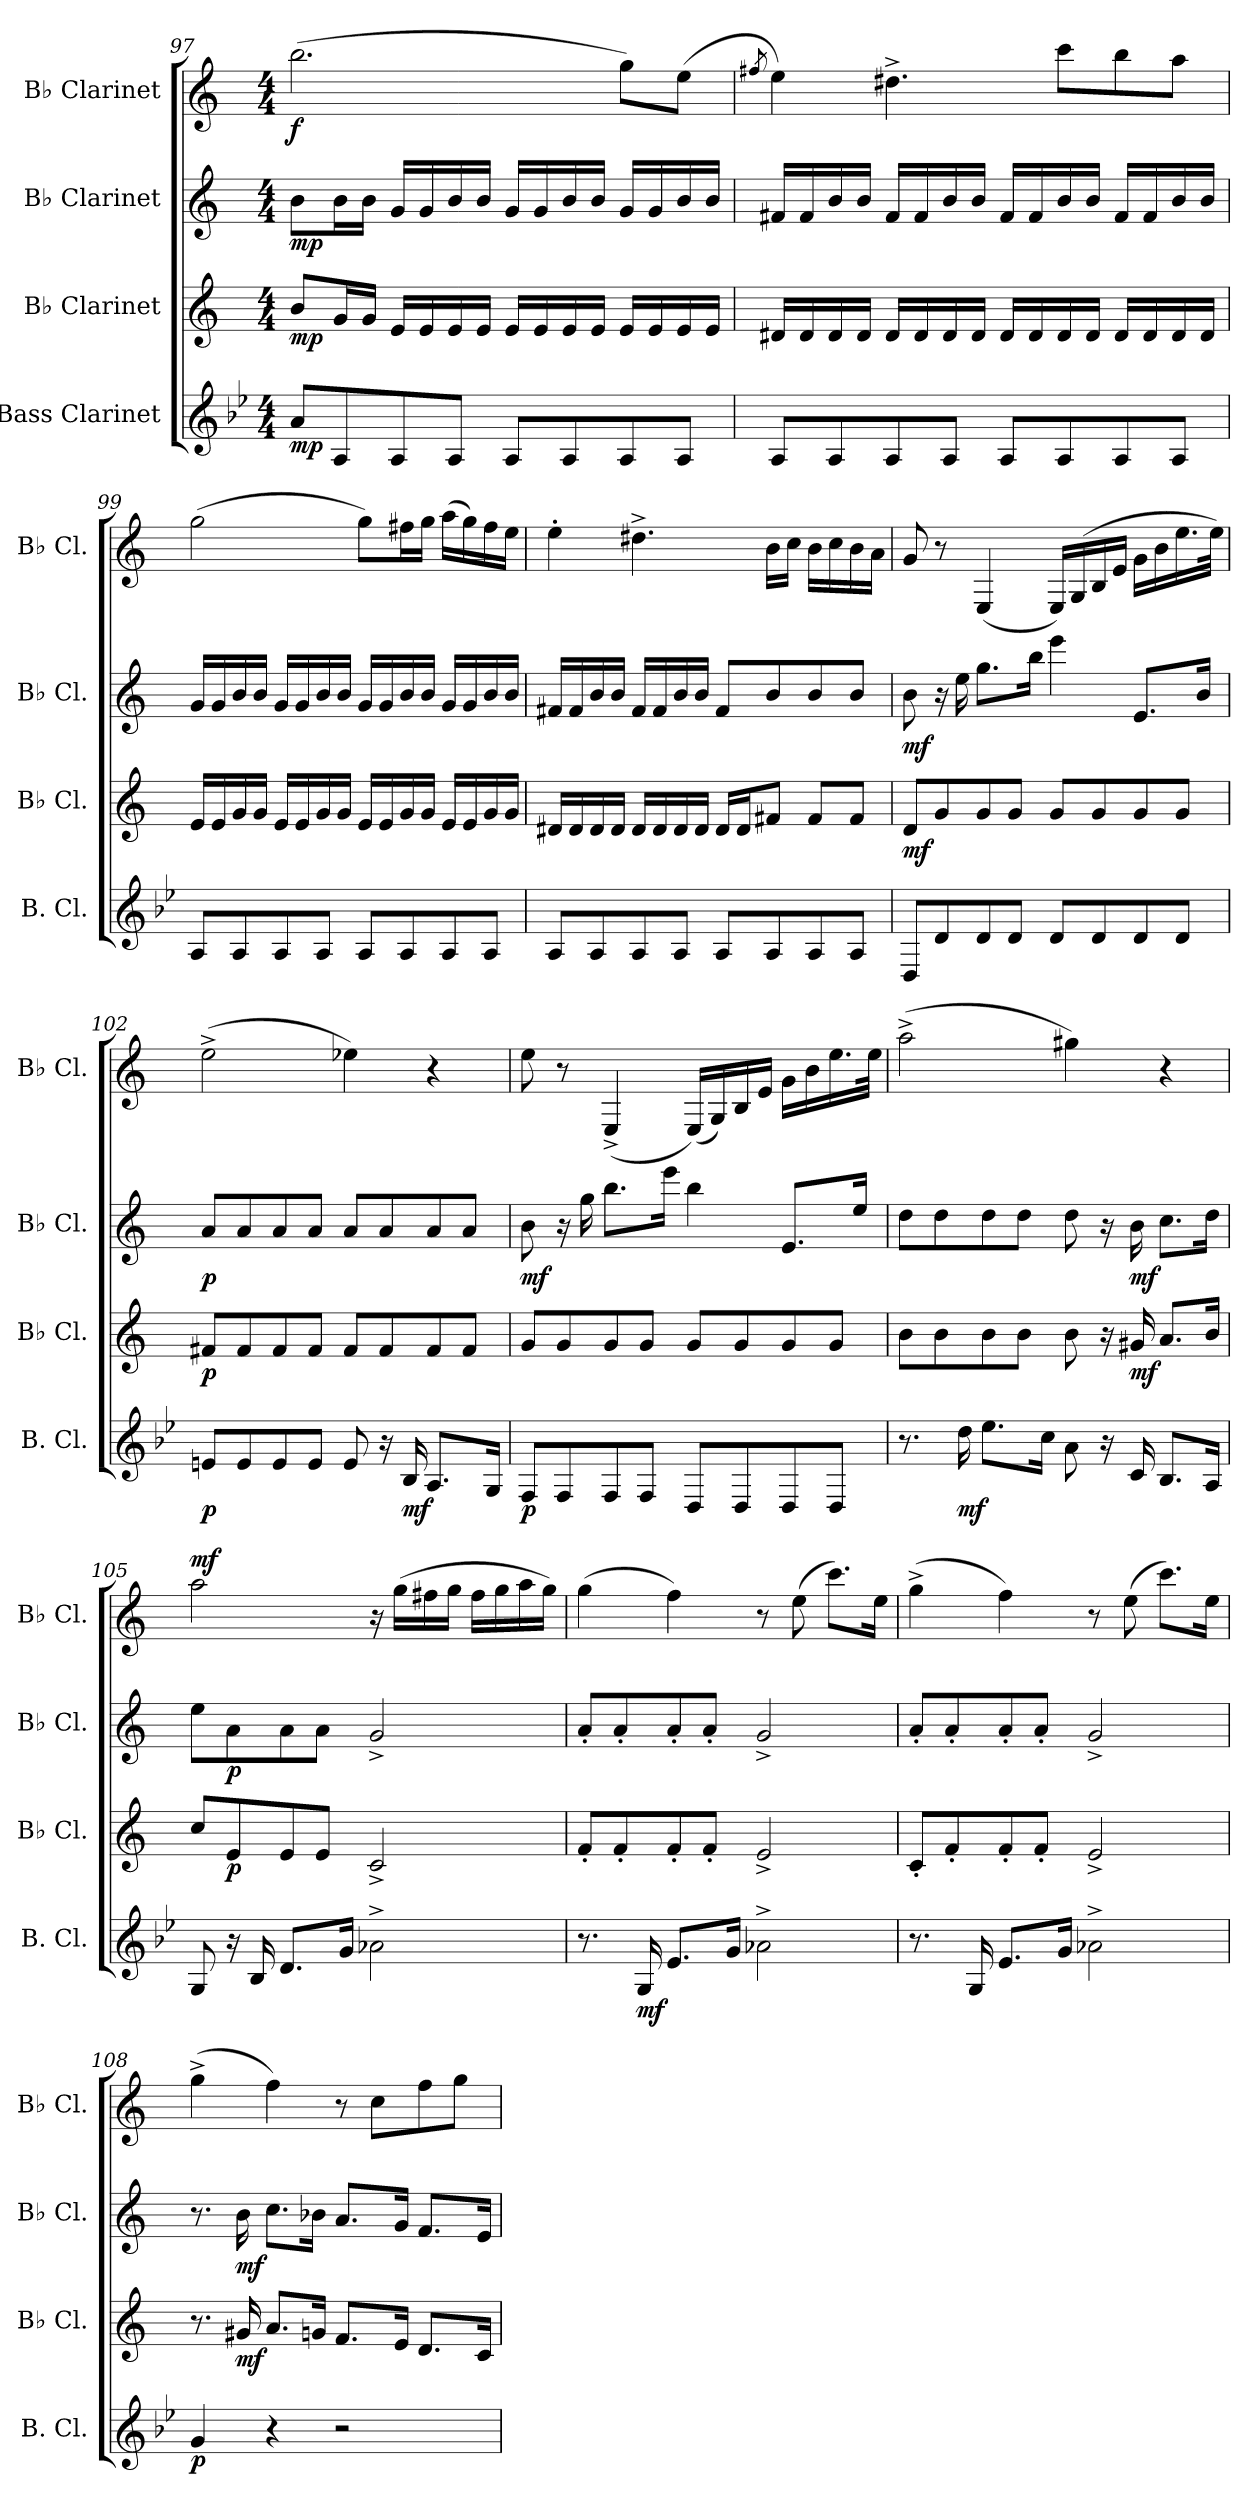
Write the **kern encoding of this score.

**kern	**dynam	**kern	**dynam	**kern	**dynam	**kern	**dynam
*part4	*part4	*part3	*part3	*part2	*part2	*part1	*part1
*staff4	*staff4	*staff3	*staff3	*staff2	*staff2	*staff1	*staff1
*I"Bass Clarinet	*	*I"B♭ Clarinet	*	*I"B♭ Clarinet	*	*I"B♭ Clarinet	*
*I'B. Cl.	*	*I'B♭ Cl.	*	*I'B♭ Cl.	*	*I'B♭ Cl.	*
*clefG2	*	*clefG2	*	*clefG2	*	*clefG2	*
*ITrd8c14	*	*ITrd1c2	*	*ITrd1c2	*	*ITrd1c2	*
*k[b-e-]	*	*k[b-e-]	*	*k[b-e-]	*	*k[b-e-]	*
*M4/4	*	*M4/4	*	*M4/4	*	*M4/4	*
=97	=97	=97	=97	=97	=97	=97	=97
!	!LO:DY:b	!	!LO:DY:b	!	!LO:DY:b	!	!LO:DY:b
8A/L	mp	8a/L	mp	8a\L	mp	(2.aa\	f
8AA/	.	16f/L	.	16a\L	.	.	.
.	.	16f/JJ	.	16a\JJ	.	.	.
8AA/	.	16d/LL	.	16f/LL	.	.	.
.	.	16d/	.	16f/	.	.	.
8AA/J	.	16d/	.	16a/	.	.	.
.	.	16d/JJ	.	16a/JJ	.	.	.
8AA/L	.	16d/LL	.	16f/LL	.	.	.
.	.	16d/	.	16f/	.	.	.
8AA/	.	16d/	.	16a/	.	.	.
.	.	16d/JJ	.	16a/JJ	.	.	.
8AA/	.	16d/LL	.	16f/LL	.	8ff\L)	.
.	.	16d/	.	16f/	.	.	.
8AA/J	.	16d/	.	16a/	.	(8dd\J	.
.	.	16d/JJ	.	16a/JJ	.	.	.
!!LO:LB:g=z
=98	=98	=98	=98	=98	=98	=98	=98
.	.	.	.	.	.	8qeen/	.
8AA/L	.	16c#X/LL	.	16en/LL	.	4dd\)	.
.	.	16c#/	.	16e/	.	.	.
8AA/	.	16c#/	.	16a/	.	.	.
.	.	16c#/JJ	.	16a/JJ	.	.	.
8AA/	.	16c#/LL	.	16e/LL	.	4.cc#X^\	.
.	.	16c#/	.	16e/	.	.	.
8AA/J	.	16c#/	.	16a/	.	.	.
.	.	16c#/JJ	.	16a/JJ	.	.	.
8AA/L	.	16c#/LL	.	16e/LL	.	.	.
.	.	16c#/	.	16e/	.	.	.
8AA/	.	16c#/	.	16a/	.	8bb-\L	.
.	.	16c#/JJ	.	16a/JJ	.	.	.
8AA/	.	16c#/LL	.	16e/LL	.	8aa\	.
.	.	16c#/	.	16e/	.	.	.
8AA/J	.	16c#/	.	16a/	.	8gg\J	.
.	.	16c#/JJ	.	16a/JJ	.	.	.
=99	=99	=99	=99	=99	=99	=99	=99
8AA/L	.	16d/LL	.	16f/LL	.	(2ff\	.
.	.	16d/	.	16f/	.	.	.
8AA/	.	16f/	.	16a/	.	.	.
.	.	16f/JJ	.	16a/JJ	.	.	.
8AA/	.	16d/LL	.	16f/LL	.	.	.
.	.	16d/	.	16f/	.	.	.
8AA/J	.	16f/	.	16a/	.	.	.
.	.	16f/JJ	.	16a/JJ	.	.	.
8AA/L	.	16d/LL	.	16f/LL	.	8ff\L)	.
.	.	16d/	.	16f/	.	.	.
8AA/	.	16f/	.	16a/	.	16een\L	.
.	.	16f/JJ	.	16a/JJ	.	16ff\JJ	.
8AA/	.	16d/LL	.	16f/LL	.	(16gg\LL	.
.	.	16d/	.	16f/	.	16ff\)	.
8AA/J	.	16f/	.	16a/	.	16ee\	.
.	.	16f/JJ	.	16a/JJ	.	16dd\JJ	.
!!LO:PB:g=z
=100	=100	=100	=100	=100	=100	=100	=100
8AA/L	.	16c#X/LL	.	16en/LL	.	4dd'\	.
.	.	16c#/	.	16e/	.	.	.
8AA/	.	16c#/	.	16a/	.	.	.
.	.	16c#/JJ	.	16a/JJ	.	.	.
8AA/	.	16c#/LL	.	16e/LL	.	4.cc#X^\	.
.	.	16c#/	.	16e/	.	.	.
8AA/J	.	16c#/	.	16a/	.	.	.
.	.	16c#/JJ	.	16a/JJ	.	.	.
8AA/L	.	16c#/LL	.	8e/L	.	.	.
.	.	16c#/J	.	.	.	.	.
8AA/	.	8en/J	.	8a/	.	16a\LL	.
.	.	.	.	.	.	16b-\JJ	.
8AA/	.	8e/L	.	8a/	.	16a\LL	.
.	.	.	.	.	.	16b-\	.
8AA/J	.	8e/J	.	8a/J	.	16a\	.
.	.	.	.	.	.	16g\JJ	.
=101	=101	=101	=101	=101	=101	=101	=101
!	!	!	!LO:DY:b	!	!LO:DY:b	!	!
8DD/L	.	8c/L	mf	8a\	mf	8f/	.
8D/	.	8f/	.	16r	.	8r	.
.	.	.	.	16dd\	.	.	.
8D/	.	8f/	.	8.ff\L	.	(4D/	.
8D/J	.	8f/J	.	.	.	.	.
.	.	.	.	16aa\Jk	.	.	.
8D/L	.	8f/L	.	4ddd\	.	16D/LL)	.
.	.	.	.	.	.	(16F/	.
8D/	.	8f/	.	.	.	16A/	.
.	.	.	.	.	.	16d/JJ	.
8D/	.	8f/	.	8.d/L	.	16f\LL	.
.	.	.	.	.	.	16a\	.
8D/J	.	8f/J	.	.	.	16.dd\	.
.	.	.	.	16a/Jk	.	.	.
.	.	.	.	.	.	32dd\JJk)	.
=102	=102	=102	=102	=102	=102	=102	=102
!	!LO:DY:b	!	!LO:DY:b	!	!LO:DY:b	!	!
8En/L	p	8en/L	p	8g/L	p	(2dd^\	.
8E/	.	8e/	.	8g/	.	.	.
8E/	.	8e/	.	8g/	.	.	.
8E/J	.	8e/J	.	8g/J	.	.	.
8E/	.	8e/L	.	8g/L	.	4dd-X\)	.
16r	.	8e/	.	8g/	.	.	.
!	!LO:DY:b	!	!	!	!	!	!
16BB-/	mf	.	.	.	.	.	.
8.AA/L	.	8e/	.	8g/	.	4r	.
.	.	8e/J	.	8g/J	.	.	.
16GG/Jk	.	.	.	.	.	.	.
!!LO:LB:g=z
=103	=103	=103	=103	=103	=103	=103	=103
!	!LO:DY:b	!	!	!	!LO:DY:b	!	!
8FF/L	p	8f/L	.	8a\	mf	8dd\	.
8FF/	.	8f/	.	16r	.	8r	.
.	.	.	.	16ff\	.	.	.
8FF/	.	8f/	.	8.aa\L	.	(4D^/	.
8FF/J	.	8f/J	.	.	.	.	.
.	.	.	.	16ddd\Jk	.	.	.
8DD/L	.	8f/L	.	4aa\	.	(16D/LL)	.
.	.	.	.	.	.	16F/)	.
8DD/	.	8f/	.	.	.	16A/	.
.	.	.	.	.	.	16d/JJ	.
8DD/	.	8f/	.	8.d/L	.	16f\LL	.
.	.	.	.	.	.	16a\	.
8DD/J	.	8f/J	.	.	.	16.dd\	.
.	.	.	.	16dd/Jk	.	.	.
.	.	.	.	.	.	32dd\JJk	.
=104	=104	=104	=104	=104	=104	=104	=104
8.r	.	8a\L	.	8cc\L	.	(2gg^\	.
.	.	8a\	.	8cc\	.	.	.
!	!LO:DY:b	!	!	!	!	!	!
16d\	mf	.	.	.	.	.	.
8.e-\L	.	8a\	.	8cc\	.	.	.
.	.	8a\J	.	8cc\J	.	.	.
16c\Jk	.	.	.	.	.	.	.
8A\	.	8a\	.	8cc\	.	4ff#X\)	.
16r	.	16r	.	16r	.	.	.
!	!	!	!LO:DY:b	!	!LO:DY:b	!	!
16C/	.	16f#X/	mf	16a\	mf	.	.
8.BB-/L	.	8.g/L	.	8.b-\L	.	4r	.
16AA/Jk	.	16a/Jk	.	16cc\Jk	.	.	.
=105	=105	=105	=105	=105	=105	=105	=105
!	!	!	!	!	!	!	!LO:DY:a
8GG/	.	8b-/L	.	8dd\L	.	2gg\	mf
!	!	!	!LO:DY:b	!	!LO:DY:b	!	!
16r	.	8d/	p	8g\	p	.	.
16BB-/	.	.	.	.	.	.	.
8.D/L	.	8d/	.	8g\	.	.	.
.	.	8d/J	.	8g\J	.	.	.
16G/Jk	.	.	.	.	.	.	.
2A-X^\	.	2B-^/	.	2f^/	.	16r	.
.	.	.	.	.	.	(16ff\LL	.
.	.	.	.	.	.	16een\	.
.	.	.	.	.	.	16ff\JJ	.
.	.	.	.	.	.	16ee\LL	.
.	.	.	.	.	.	16ff\	.
.	.	.	.	.	.	16gg\	.
.	.	.	.	.	.	16ff\JJ)	.
!!LO:LB:g=z
=106	=106	=106	=106	=106	=106	=106	=106
8.r	.	8e-'/L	.	8g'/L	.	(4ff\	.
.	.	8e-'/	.	8g'/	.	.	.
!	!LO:DY:b	!	!	!	!	!	!
16GG/	mf	.	.	.	.	.	.
8.E-/L	.	8e-'/	.	8g'/	.	4ee-\)	.
.	.	8e-'/J	.	8g'/J	.	.	.
16G/Jk	.	.	.	.	.	.	.
2A-X^\	.	2d^/	.	2f^/	.	8r	.
.	.	.	.	.	.	(8dd\	.
.	.	.	.	.	.	8.bb-\L)	.
.	.	.	.	.	.	16dd\Jk	.
=107	=107	=107	=107	=107	=107	=107	=107
8.r	.	8B-'/L	.	8g'/L	.	(4ff^\	.
.	.	8e-'/	.	8g'/	.	.	.
16GG/	.	.	.	.	.	.	.
8.E-/L	.	8e-'/	.	8g'/	.	4ee-\)	.
.	.	8e-'/J	.	8g'/J	.	.	.
16G/Jk	.	.	.	.	.	.	.
2A-X^\	.	2d^/	.	2f^/	.	8r	.
.	.	.	.	.	.	(8dd\	.
.	.	.	.	.	.	8.bb-\L)	.
.	.	.	.	.	.	16dd\Jk	.
=108	=108	=108	=108	=108	=108	=108	=108
!	!LO:DY:b	!	!	!	!	!	!
4G/	p	8.r	.	8.r	.	(4ff^\	.
!	!	!	!LO:DY:b	!	!LO:DY:b	!	!
.	.	16f#X/	mf	16a\	mf	.	.
4r	.	8.g/L	.	8.b-\L	.	4ee-\)	.
.	.	16fn/Jk	.	16a-X\Jk	.	.	.
2r	.	8.e-/L	.	8.g/L	.	8r	.
.	.	.	.	.	.	8b-\L	.
.	.	16d/Jk	.	16f/Jk	.	.	.
.	.	8.c/L	.	8.e-/L	.	8ee-\	.
.	.	.	.	.	.	8ff\J	.
.	.	16B-/Jk	.	16d/Jk	.	.	.
=	=	=	=	=	=	=	=
*-	*-	*-	*-	*-	*-	*-	*-
